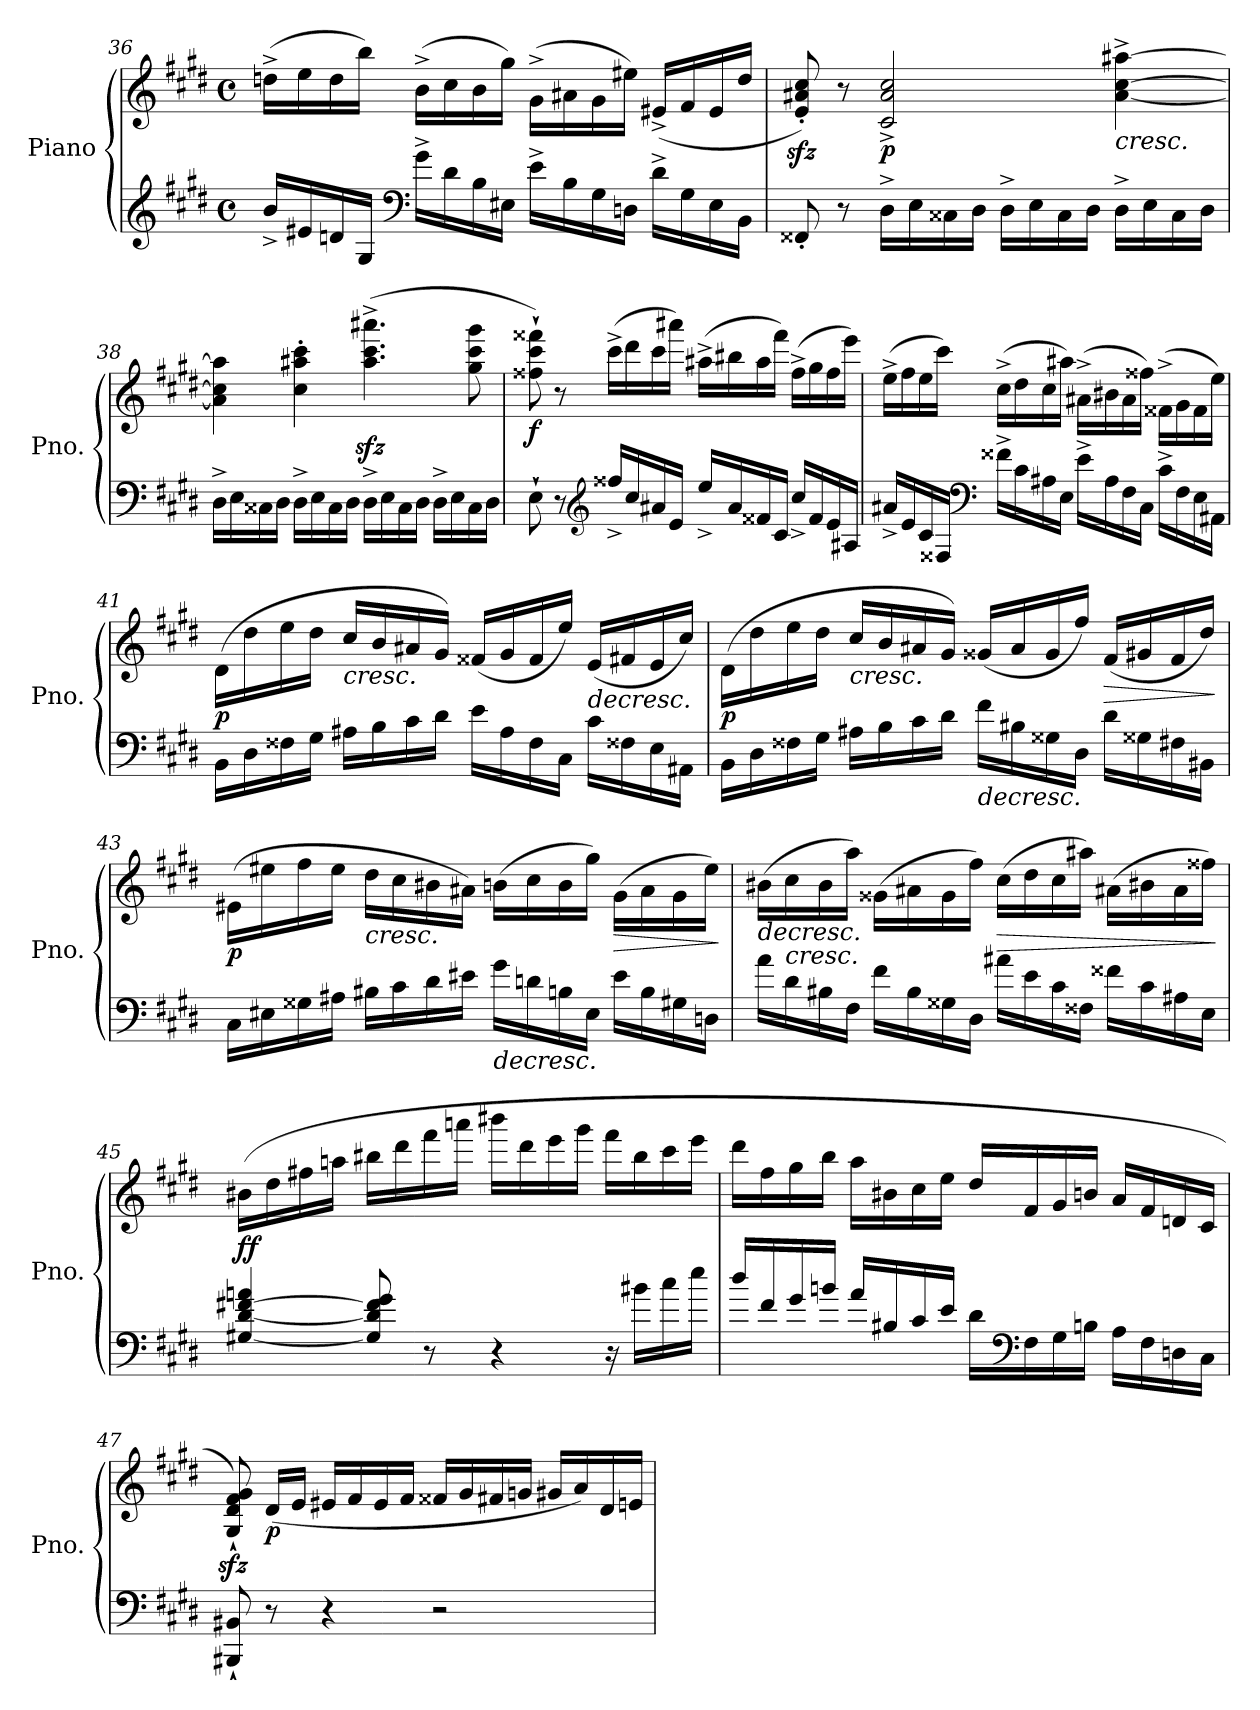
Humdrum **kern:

**kern	**kern	**dynam
*part1	*part1	*part1
*staff2	*staff1	*staff1/2
*I"Piano	*	*
*I'Pno.	*	*
*clefG2	*clefG2	*
*k[f#c#g#d#]	*k[f#c#g#d#]	*
*M4/4	*M4/4	*
*met(c)	*met(c)	*
=36	=36	=36
16b^/LL	(>16ddn^\LL	.
16e#X/	16ee\	.
16dn/	16dd\	.
16G#/JJ	16bb\JJ)	.
*clefF4	*	*
16g#^\LL	(>16b^\LL	.
16d\	16cc#\	.
16B\	16b\	.
16E#X\JJ	16gg#\JJ)	.
16e#^\LL	(>16g#^\LL	.
16B\	16a#X\	.
16G#\	16g#\	.
16Dn\JJ	16ee#X\JJ)	.
16d^\LL	(<16e#X^/LL	.
16G#\	16f#/	.
16E#\	16e#/	.
16BB\JJ	16dd/JJ	.
!!LO:PB:g=z
=37	=37	=37
8FF##X'/	8e/zz<' 8a#X/zz<' 8cc#/zz<')	.
8r	8r	.
!	!	!LO:DY:b
16D#^\LL	2c#/^ 2a#/^ 2cc#/^	p
16E\	.	.
16C##X\	.	.
16D#\JJ	.	.
16D#^\LL	.	.
16E\	.	.
16C##\	.	.
16D#\JJ	.	.
!	!	!LO:HP:b
16D#^\LL	[4a#\^ [4cc#\^ [4aa#X\^	<
16E\	.	.
16C##\	.	.
16D#\JJ	.	.
=38	=38	=38
16D#^\LL	4a#\] 4cc#\] 4aa#\]	.
16E\	.	.
16C##X\	.	.
16D#\JJ	.	.
16D#^\LL	4cc#\' 4aa#X\' 4ccc#\'	.
16E\	.	.
16C##\	.	.
16D#\JJ	.	.
16D#^\LL	(>4.aa#\zz<^ 4.ccc#\zz<^ 4.aaa#X\zz<^	.
16E\	.	.
16C##\	.	.
16D#\JJ	.	.
16D#^\LL	.	.
16E\	.	.
16C##\	8gg#\ 8ccc#\ 8ggg#\	.
16D#\JJ	.	.
!!LO:LB:g=z
=39	=39	=39
!	!	!LO:DY:b
8E`\	8ff##X\` 8ccc#\` 8fff##X\`)	f
8r	8r	.
*clefG2	*	*
16ff##X^/LL	(>16ccc#^\LL	.
16cc#/	16ddd#\	.
16a#X/	16ccc#\	.
16e/JJ	16aaa#X\JJ)	.
16ee^/LL	(>16aa#X^\LL	.
16a#/	16bb#X\	.
16f##X/	16aa#\	.
16c#/JJ	16fff##\JJ)	.
16cc#^/LL	(>16ff##^\LL	.
16f##/	16gg#\	.
16e/	16ff##\	.
16A#X/JJ	16eee\JJ)	.
!!LO:LB:g=z
=40	=40	=40
16a#X^/LL	(>16ee^\LL	.
16e/	16ff#\	.
16c#/	16ee\	.
16F##X/JJ	16ccc#\JJ)	.
*clefF4	*	*
16f##X^\LL	(>16cc#^\LL	.
16c#\	16dd#\	.
16A#X\	16cc#\	.
16E\JJ	16aa#X\JJ)	.
16e^\LL	(>16a#X^\LL	.
16A#\	16b#X\	.
16F##\	16a#\	.
16C#\JJ	16ff##X\JJ)	.
16c#^\LL	(>16f##X^\LL	.
16F##\	16g#\	.
16E\	16f##\	.
16AA#X\JJ	16ee\JJ)	.
=41	=41	=41
!	!	!LO:DY:b
16BB\LL	(>16d#\LL	p
16D#\	16dd#\	.
16F##X\	16ee\	.
16G#\JJ	16dd#\JJ	.
!	!LO:TX:b:i:t=cresc.	!
16A#X\LL	16cc#/LL	.
16B\	16b/	.
16c#\	16a#X/	.
16d#\JJ	16g#/JJ)	.
16e\LL	(<16f##X/LL	.
16A#\	16g#/	.
16F##\	16f##/	.
16C#\JJ	16ee/JJ)	.
!	!	!LO:HP:b
16c#\LL	(<16e/LL	>
16F##X\	16f#X/	.
16E\	16e/	.
16AA#X\JJ	16cc#/JJ)	.
.	.	[
!!LO:LB:g=z
=42	=42	=42
!	!	!LO:DY:b
16BB\LL	(>16d#\LL	p
16D#\	16dd#\	.
16F##X\	16ee\	.
16G#\JJ	16dd#\JJ	.
!	!LO:TX:b:i:t=cresc.	!
16A#X\LL	16cc#/LL	.
16B\	16b/	.
16c#\	16a#X/	.
16d#\JJ	16g#/JJ)	.
!	!	!LO:HP:n=1:b=2
16f#\LL	(<16g##X/LL	] >
16B#X\	16a#/	.
16G##X\	16g##/	.
16D#\JJ	16ff#/JJ)	.
!	!	!LO:HP:b
16d#\LL	(<16f#/LL	>
16G##X\	16g#X/	.
16F#X\	16f#/	.
16BB#X\JJ	16dd#/JJ)	.
.	.	]
!!LO:LB:g=z
=43	=43	=43
!	!	!LO:DY:b
16C#\LL	(>16e#X\LL	p
16E#X\	16ee#X\	.
16G##X\	16ff#\	.
16A#X\JJ	16ee#\JJ	.
!	!LO:TX:b:i:t=cresc.	!
16B#X\LL	16dd#\LL	.
16c#\	16cc#\	.
16d#\	16b#X\	.
16e#X\JJ	16a#X\JJ)	.
!	!	!LO:HP:n=1:b=2
16g#\LL	(>16bn\LL	] >
16dn\	16cc#\	.
16Bn\	16b\	.
16E#\JJ	16gg#\JJ)	.
!	!	!LO:HP:b
16e#\LL	(>16g#\LL	>
16B\	16a#\	.
16G#X\	16g#\	.
16Dn\JJ	16ee#\JJ)	.
.	.	]
!!LO:PB:g=z
=44	=44	=44
!	!	!LO:HP:b
16a\LL	(>16b#X\LL	>
!	!	!LO:HP:b
16d#\	16cc#\	<
16B#X\	16b#\	.
16F#\JJ	16aa\JJ)	.
16f#\LL	(>16g##X\LL	.
16B#\	16a#X\	.
16G##X\	16g##\	.
16D#\JJ	16ff#\JJ)	.
!	!	!LO:HP:n=1:b
16a#X\LL	(>16cc#\LL	] >
16e\	16dd#\	.
16c#\	16cc#\	.
16F##X\JJ	16aa#X\JJ)	.
16f##X\LL	(>16a#X\LL	.
16c#\	16b#X\	.
16A#X\	16a#\	.
16E\JJ	16ff##X\JJ)	[
.	.	]
!!LO:LB:g=z
=45	=45	=45
!	!	!LO:DY:b
[4G#X/ [4d#/ [4f#X/ 4an/	(>16b#X\LL	ff
.	16dd#\	.
.	16ff#X\	.
.	16aan\JJ	.
8G#/] 8d#/] 8f#/] 8g#/	16bb#X\LL	.
.	16ddd#\	.
8r	16fff#\	.
.	16aaan\JJ	.
4r	16bbb#X\LL	.
.	16ddd#\	.
.	16eee\	.
.	16ggg#\JJ	.
16r	16fff#\LL	.
16b#X\LL	16bb#\	.
16cc#\	16ccc#\	.
16ee\JJ	16eee\JJ	.
=46	=46	=46
16dd#/LL	16ddd#\LL	.
16f#/	16ff#\	.
16g#/	16gg#\	.
16bn/JJ	16bb\JJ	.
16a/LL	16aa\LL	.
16B#X/	16b#X\	.
16c#/	16cc#\	.
16e/JJ	16ee\JJ	.
16d#\LL	16dd#/LL	.
*clefF4	*	*
16F#\	16f#/	.
16G#\	16g#/	.
16Bn\JJ	16bn/JJ	.
16A\LL	16a/LL	.
16F#\	16f#/	.
16Dn\	16dn/	.
16C#\JJ	16c#/JJ	.
!!LO:LB:g=z
=47	=47	=47
8BBB#X/` 8BB#X/`	8G#/zz<` 8d#/zz<` 8f#/zz<` 8g#/zz<`)	.
!	!	!LO:DY:b
8r	(<16d#/LL	p
.	16e/JJ	.
4r	16e#X/LL	.
.	16f#/	.
.	16e#/	.
.	16f#/JJ	.
2r	16f##X/LL	.
.	16g#/	.
.	16f#X/	.
.	16gn/JJ	.
.	16g#X/LL	.
.	16a/)	.
.	16d#/	]
.	16en/JJ	.
=	=	=
*-	*-	*-
